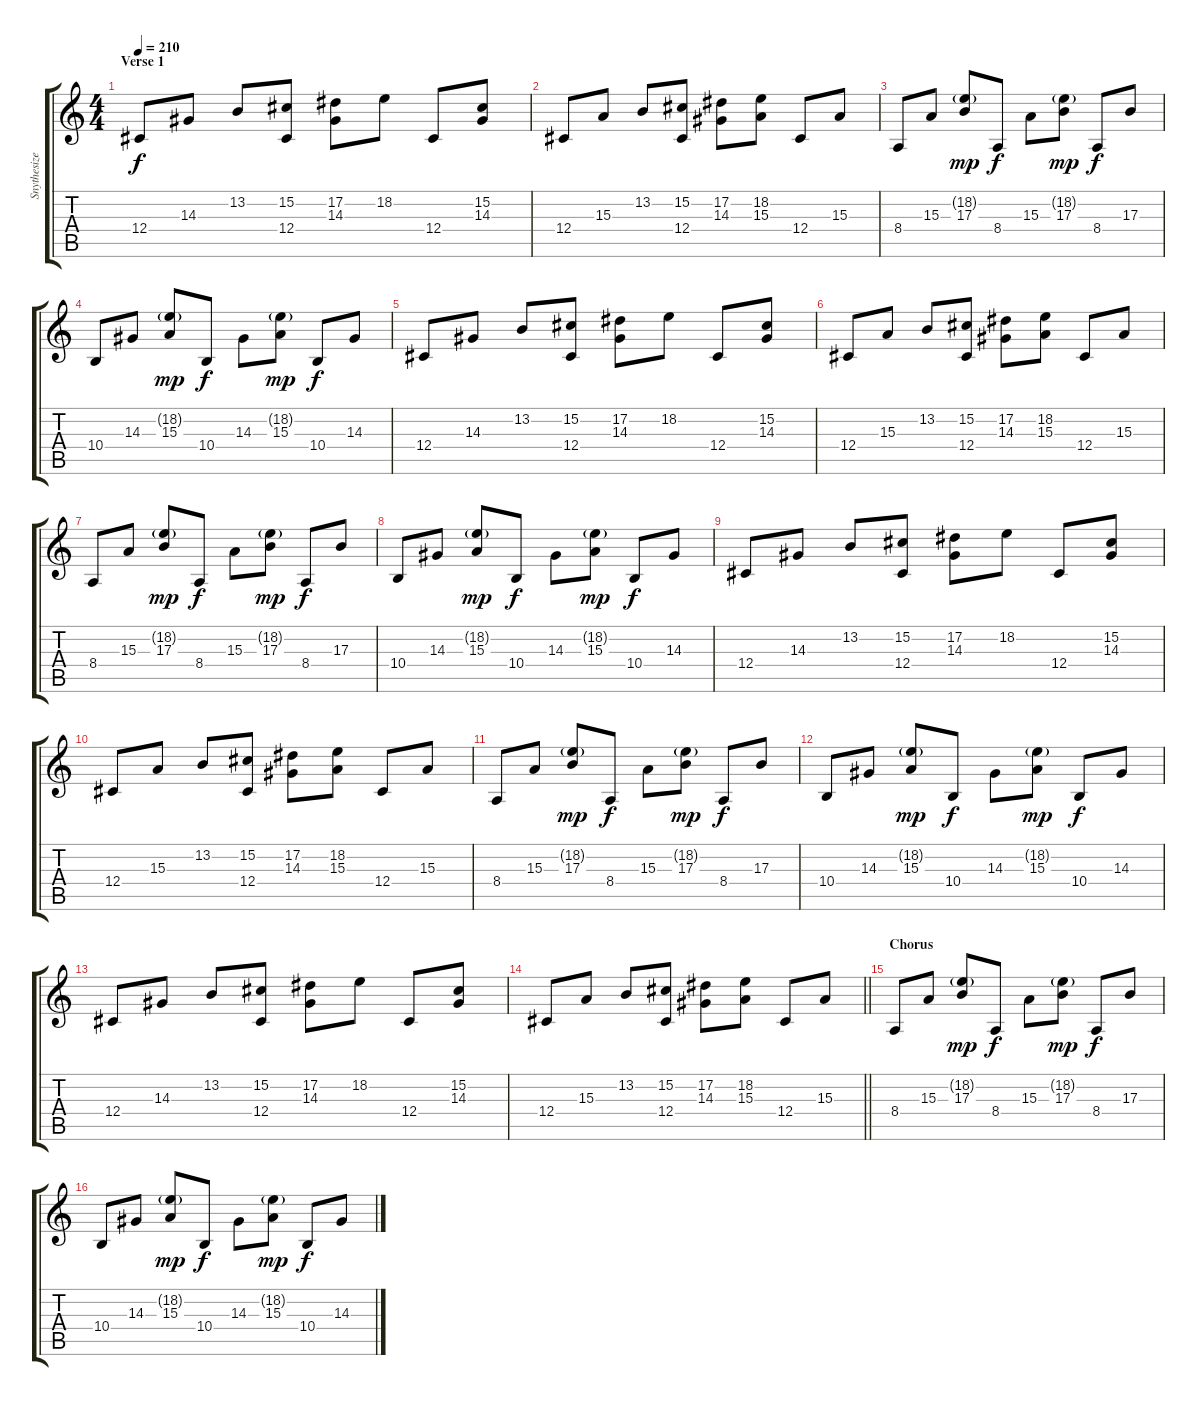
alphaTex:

\track ("Snythesizer 2" "Snythesize") {instrument pad8sweep}
\staff {score tabs}
\tuning (Eb4 Bb3 Gb3 Db3 Ab2 Db2) {hide}
\ts (4 4)
\section ("" "Verse 1")
\tempo 210
\clef g2
\ks c
12.4.8{dy f volume 6} 14.3.8 13.2.8 (15.2 12.4).8 (17.2 14.3).8 18.2.8 12.4.8 (15.2 14.3).8 |
12.4.8 15.3.8 13.2.8 (15.2 12.4).8 (17.2 14.3).8 (18.2 15.3).8 12.4.8 15.3.8 |
8.4.8 15.3.8 (18.2{g} 17.3).8{dy mp} 8.4.8{dy f} 15.3.8 (18.2{g} 17.3).8{dy mp} 8.4.8{dy f} 17.3.8 |
10.4.8 14.3.8 (18.2{g} 15.3).8{dy mp} 10.4.8{dy f} 14.3.8 (18.2{g} 15.3).8{dy mp} 10.4.8{dy f} 14.3.8 |
12.4.8 14.3.8 13.2.8 (15.2 12.4).8 (17.2 14.3).8 18.2.8 12.4.8 (15.2 14.3).8 |
12.4.8 15.3.8 13.2.8 (15.2 12.4).8 (17.2 14.3).8 (18.2 15.3).8 12.4.8 15.3.8 |
8.4.8 15.3.8 (18.2{g} 17.3).8{dy mp} 8.4.8{dy f} 15.3.8 (18.2{g} 17.3).8{dy mp} 8.4.8{dy f} 17.3.8 |
10.4.8 14.3.8 (18.2{g} 15.3).8{dy mp} 10.4.8{dy f} 14.3.8 (18.2{g} 15.3).8{dy mp} 10.4.8{dy f} 14.3.8 |
12.4.8{volume 6} 14.3.8 13.2.8 (15.2 12.4).8 (17.2 14.3).8 18.2.8 12.4.8 (15.2 14.3).8 |
12.4.8 15.3.8 13.2.8 (15.2 12.4).8 (17.2 14.3).8 (18.2 15.3).8 12.4.8 15.3.8 |
8.4.8 15.3.8 (18.2{g} 17.3).8{dy mp} 8.4.8{dy f} 15.3.8 (18.2{g} 17.3).8{dy mp} 8.4.8{dy f} 17.3.8 |
10.4.8 14.3.8 (18.2{g} 15.3).8{dy mp} 10.4.8{dy f} 14.3.8 (18.2{g} 15.3).8{dy mp} 10.4.8{dy f} 14.3.8 |
12.4.8 14.3.8 13.2.8 (15.2 12.4).8 (17.2 14.3).8 18.2.8 12.4.8 (15.2 14.3).8 |
\barLineRight lightlight
12.4.8 15.3.8 13.2.8 (15.2 12.4).8 (17.2 14.3).8 (18.2 15.3).8 12.4.8 15.3.8 |
\section ("" "Chorus")
8.4.8 15.3.8 (18.2{g} 17.3).8{dy mp} 8.4.8{dy f} 15.3.8 (18.2{g} 17.3).8{dy mp} 8.4.8{dy f} 17.3.8 |
10.4.8 14.3.8 (18.2{g} 15.3).8{dy mp} 10.4.8{dy f} 14.3.8 (18.2{g} 15.3).8{dy mp} 10.4.8{dy f} 14.3.8
